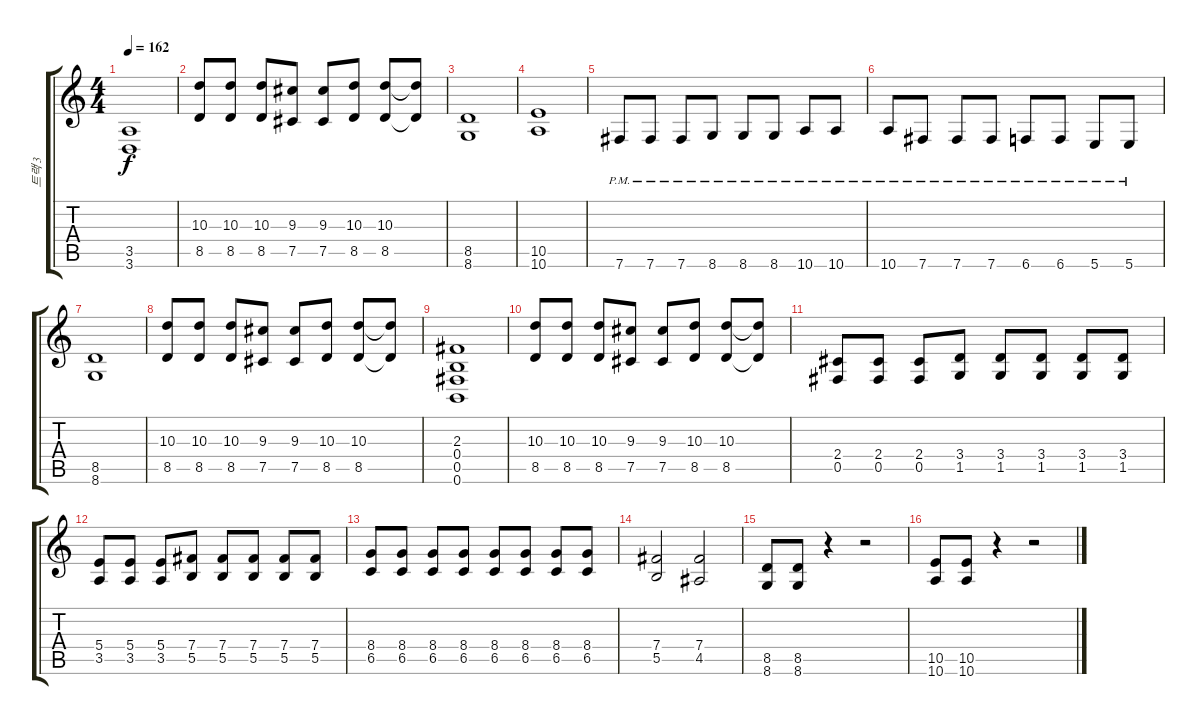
\track ("트랙 3" "트랙 3") {instrument distortionguitar}
\staff {score tabs}
\tuning (Db4 Ab3 E3 B2 Gb2 B1) {hide}
\ts (4 4)
\tempo 162
\clef g2
\ks c
(3.5 3.6).1{dy f} |
(10.3 8.5).8 (10.3 8.5).8 (10.3 8.5).8 (9.3 7.5).8 (9.3 7.5).8 (10.3 8.5).8 (10.3 8.5).8 (10.3{t} 8.5{t}).8 |
(8.5 8.6).1 |
(10.5 10.6).1 |
7.6{pm}.8 7.6{pm}.8 7.6{pm}.8 8.6{pm}.8 8.6{pm}.8 8.6{pm}.8 10.6{pm}.8 10.6{pm}.8 |
10.6{pm}.8 7.6{pm}.8 7.6{pm}.8 7.6{pm}.8 6.6{pm}.8 6.6{pm}.8 5.6{pm}.8 5.6{pm}.8 |
(8.5 8.6).1 |
(10.3 8.5).8 (10.3 8.5).8 (10.3 8.5).8 (9.3 7.5).8 (9.3 7.5).8 (10.3 8.5).8 (10.3 8.5).8 (10.3{t} 8.5{t}).8 |
(2.3 0.4 0.5 0.6).1 |
(10.3 8.5).8 (10.3 8.5).8 (10.3 8.5).8 (9.3 7.5).8 (9.3 7.5).8 (10.3 8.5).8 (10.3 8.5).8 (10.3{t} 8.5{t}).8 |
(2.4 0.5).8 (2.4 0.5).8 (2.4 0.5).8 (3.4 1.5).8 (3.4 1.5).8 (3.4 1.5).8 (3.4 1.5).8 (3.4 1.5).8 |
(5.4 3.5).8 (5.4 3.5).8 (5.4 3.5).8 (7.4 5.5).8 (7.4 5.5).8 (7.4 5.5).8 (7.4 5.5).8 (7.4 5.5).8 |
(8.4 6.5).8 (8.4 6.5).8 (8.4 6.5).8 (8.4 6.5).8 (8.4 6.5).8 (8.4 6.5).8 (8.4 6.5).8 (8.4 6.5).8 |
(7.4 5.5).2 (7.4 4.5).2 |
(8.5 8.6).8 (8.5 8.6).8 r.4 r.2 |
(10.5 10.6).8 (10.5 10.6).8 r.4 r.2
